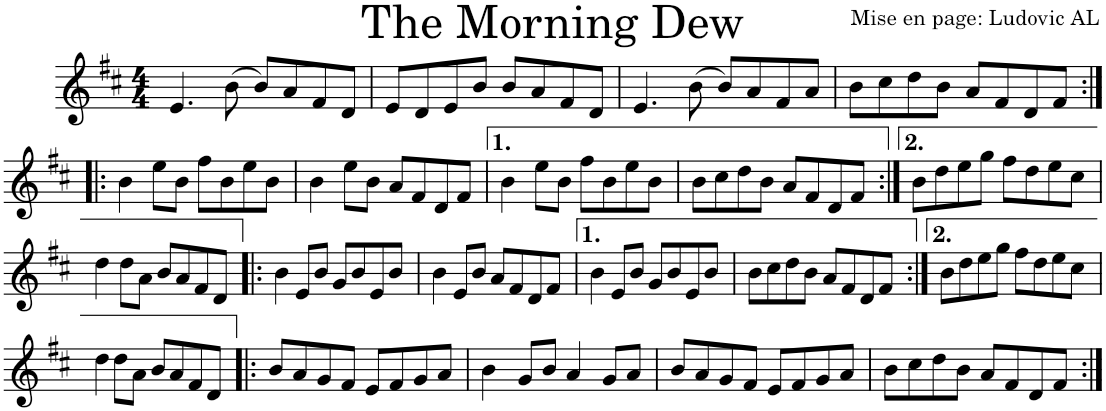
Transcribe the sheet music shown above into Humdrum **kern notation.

**kern
*part1
*staff1
*I"Voice
*I'V
*clefG2
*k[f#c#]
*M4/4
=1
4.e/
(8b\
8b/L)
8a/
8f#/
8d/J
=2
8e/L
8d/
8e/
8b/J
8b/L
8a/
8f#/
8d/J
=3
4.e/
(8b\
8b/L)
8a/
8f#/
8a/J
=4
8b\L
8cc#\
8dd\
8b\J
8a/L
8f#/
8d/
8f#/J
!!LO:LB:g=z
=5:|!|:
4b\
8ee\L
8b\J
8ff#\L
8b\
8ee\
8b\J
=6
4b\
8ee\L
8b\J
8a/L
8f#/
8d/
8f#/J
=7
4b\
8ee\L
8b\J
8ff#\L
8b\
8ee\
8b\J
=8
8b\L
8cc#\
8dd\
8b\J
8a/L
8f#/
8d/
8f#/J
=9:|!
8b\L
8dd\
8ee\
8gg\J
8ff#\L
8dd\
8ee\
8cc#\J
!!LO:LB:g=z
=10
4dd\
8dd\L
8a\J
8b/L
8a/
8f#/
8d/J
=11!|:
4b\
8e/L
8b/J
8g/L
8b/
8e/
8b/J
=12
4b\
8e/L
8b/J
8a/L
8f#/
8d/
8f#/J
=13
4b\
8e/L
8b/J
8g/L
8b/
8e/
8b/J
=14
8b\L
8cc#\
8dd\
8b\J
8a/L
8f#/
8d/
8f#/J
=15:|!
8b\L
8dd\
8ee\
8gg\J
8ff#\L
8dd\
8ee\
8cc#\J
!!LO:LB:g=z
=16
4dd\
8dd\L
8a\J
8b/L
8a/
8f#/
8d/J
=17!|:
8b/L
8a/
8g/
8f#/J
8e/L
8f#/
8g/
8a/J
=18
4b\
8g/L
8b/J
4a/
8g/L
8a/J
=19
8b/L
8a/
8g/
8f#/J
8e/L
8f#/
8g/
8a/J
=20
8b\L
8cc#\
8dd\
8b\J
8a/L
8f#/
8d/
8f#/J
=:|!
*-
